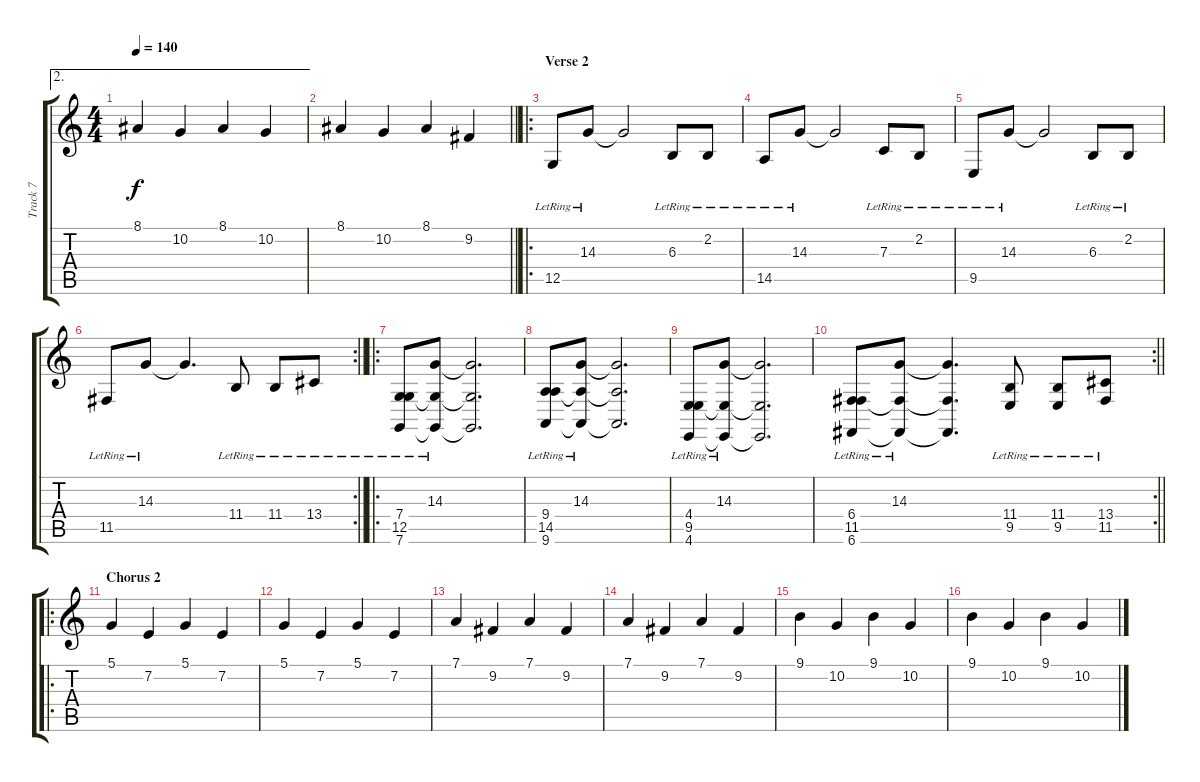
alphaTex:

\track ("Track 7" "Track 7") {instrument acousticgrandpiano}
\staff {score tabs}
\tuning (D4 A3 F3 C3 G2 C2) {hide}
\ae 2
\ts (4 4)
\tempo 140
\clef g2
\ks c
8.1.4{dy f} 10.2.4 8.1.4 10.2.4 |
\barLineRight lightlight
8.1.4 10.2.4 8.1.4 9.2.4 |
\ro
\section ("" "Verse 2")
12.5{lr}.8 14.3{lr}.8 14.3{t}.2 6.3{lr}.8 2.2{lr}.8 |
14.5{lr}.8 14.3{lr}.8 14.3{t}.2 7.3{lr}.8 2.2{lr}.8 |
9.5{lr}.8 14.3{lr}.8 14.3{t}.2 6.3{lr}.8 2.2{lr}.8 |
\rc 2
\barLineRight lightlight
11.5{lr}.8 14.3{lr}.8 14.3{t}.4{d} 11.4{lr}.8 11.4{lr}.8 13.4{lr}.8 |
\ro
(7.4 12.5{lr} 7.6).8 (14.3{lr} 7.4{t} 7.6{t}).8 (14.3{t} 7.4{t} 7.6{t}).2{d} |
(9.4 14.5{lr} 9.6).8 (14.3{lr} 9.4{t} 9.6{t}).8 (14.3{t} 9.4{t} 9.6{t}).2{d} |
(4.4 9.5{lr} 4.6).8 (14.3{lr} 4.4{t} 4.6{t}).8 (14.3{t} 4.4{t} 4.6{t}).2{d} |
\rc 2
\barLineRight lightlight
(6.4 11.5{lr} 6.6).8 (14.3{lr} 6.4{t} 6.6{t}).8 (14.3{t} 6.4{t} 6.6{t}).4{d} (11.4{lr} 9.5).8 (11.4{lr} 9.5).8 (13.4{lr} 11.5).8 |
\ro
\section ("" "Chorus 2")
5.1.4 7.2.4 5.1.4 7.2.4 |
5.1.4 7.2.4 5.1.4 7.2.4 |
7.1.4 9.2.4 7.1.4 9.2.4 |
7.1.4 9.2.4 7.1.4 9.2.4 |
9.1.4 10.2.4 9.1.4 10.2.4 |
9.1.4 10.2.4 9.1.4 10.2.4
